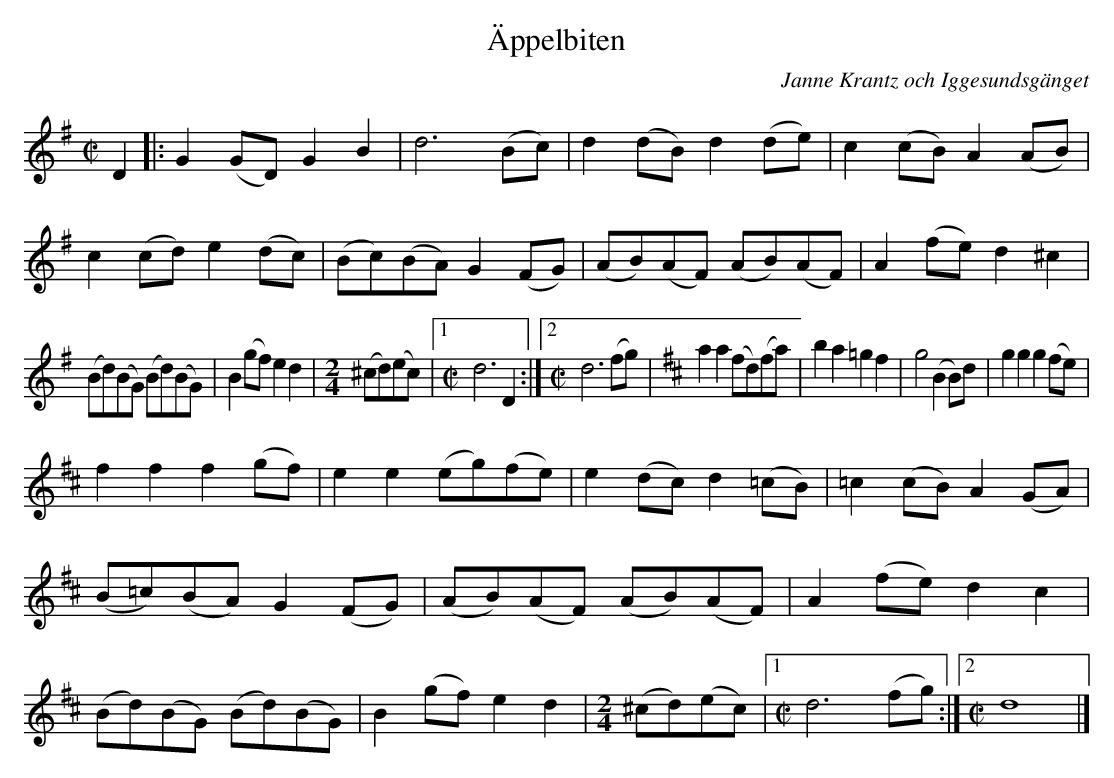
X:1
T:Äppelbiten
C:Janne Krantz och Iggesundsgänget
M:C|
L:1/8
K:G
D2 |: G2(GD) G2B2 | d6     (Bc) | d2(dB) d2(de) | c2(cB) A2(AB) |
c2(cd) e2(dc) | (Bc)(BA) G2(FG) | (AB)(AF) (AB)(AF) | A2(fe) d2^c2 |
(Bd)(BG) (Bd)(BG) | B2(gf) e2d2 | [M:2/4] (^cd)(ec) |1 [M:C|] d6 D2 :|2 [M:C|] d6 (fg) | [K:D] a2a2 (fd)(fa) | b2a2=g2f2 | g4 (B2B)d | g2g2 g2(fe) |
f2f2 f2(gf) | e2e2 (eg)(fe) | e2(dc) d2(=cB) | =c2(cB) A2(GA) |
(B=c)(BA) G2(FG) | (AB)(AF) (AB)(AF) | A2(fe) d2c2 |
(Bd)(BG) (Bd)(BG) | B2(gf) e2d2 | [M:2/4] (^cd)(ec) |1 [M:C|] d6 (fg) :|2 [M:C|] d8 |]
